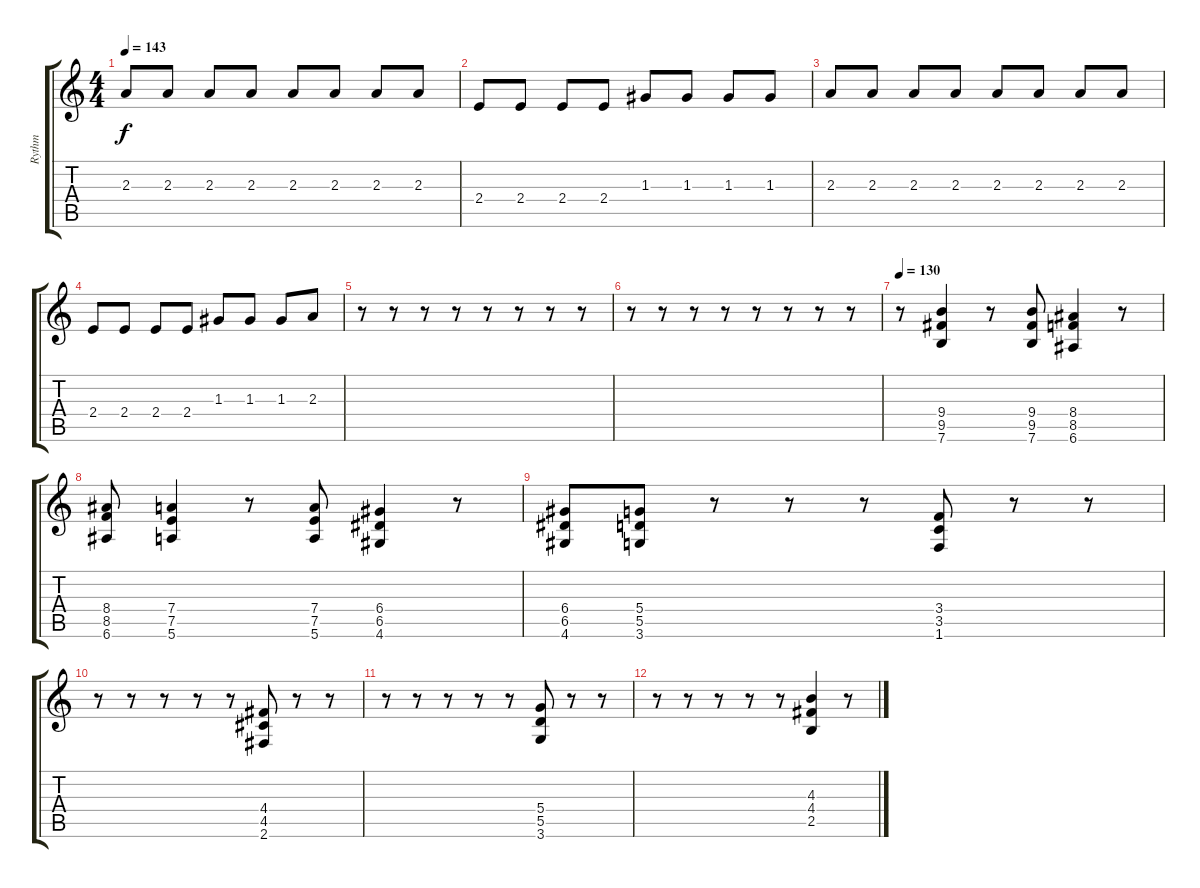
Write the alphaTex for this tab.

\track ("Rythm" "Rythm") {instrument distortionguitar}
\staff {score tabs}
\tuning (E4 B3 G3 D3 A2 E2) {hide}
\ts (4 4)
\tempo 143
\clef g2
\ks c
2.3.8{dy f} 2.3.8 2.3.8 2.3.8 2.3.8 2.3.8 2.3.8 2.3.8 |
2.4.8 2.4.8 2.4.8 2.4.8 1.3.8 1.3.8 1.3.8 1.3.8 |
2.3.8 2.3.8 2.3.8 2.3.8 2.3.8 2.3.8 2.3.8 2.3.8 |
2.4.8 2.4.8 2.4.8 2.4.8 1.3.8 1.3.8 1.3.8 2.3.8 |
r.8 r.8 r.8 r.8 r.8 r.8 r.8 r.8 |
r.8 r.8 r.8 r.8 r.8 r.8 r.8 r.8 |
\tempo 130
r.8 (9.4 9.5 7.6).4 r.8 (9.4 9.5 7.6).8 (8.4 8.5 6.6).4 r.8 |
(8.4 8.5 6.6).8 (7.4 7.5 5.6).4 r.8 (7.4 7.5 5.6).8 (6.4 6.5 4.6).4 r.8 |
(6.4 6.5 4.6).8 (5.4 5.5 3.6).8 r.8 r.8 r.8 (3.4 3.5 1.6).8 r.8 r.8 |
r.8 r.8 r.8 r.8 r.8 (4.4 4.5 2.6).8 r.8 r.8 |
r.8 r.8 r.8 r.8 r.8 (5.4 5.5 3.6).8 r.8 r.8 |
r.8 r.8 r.8 r.8 r.8 (4.3 4.4 2.5).4 r.8
